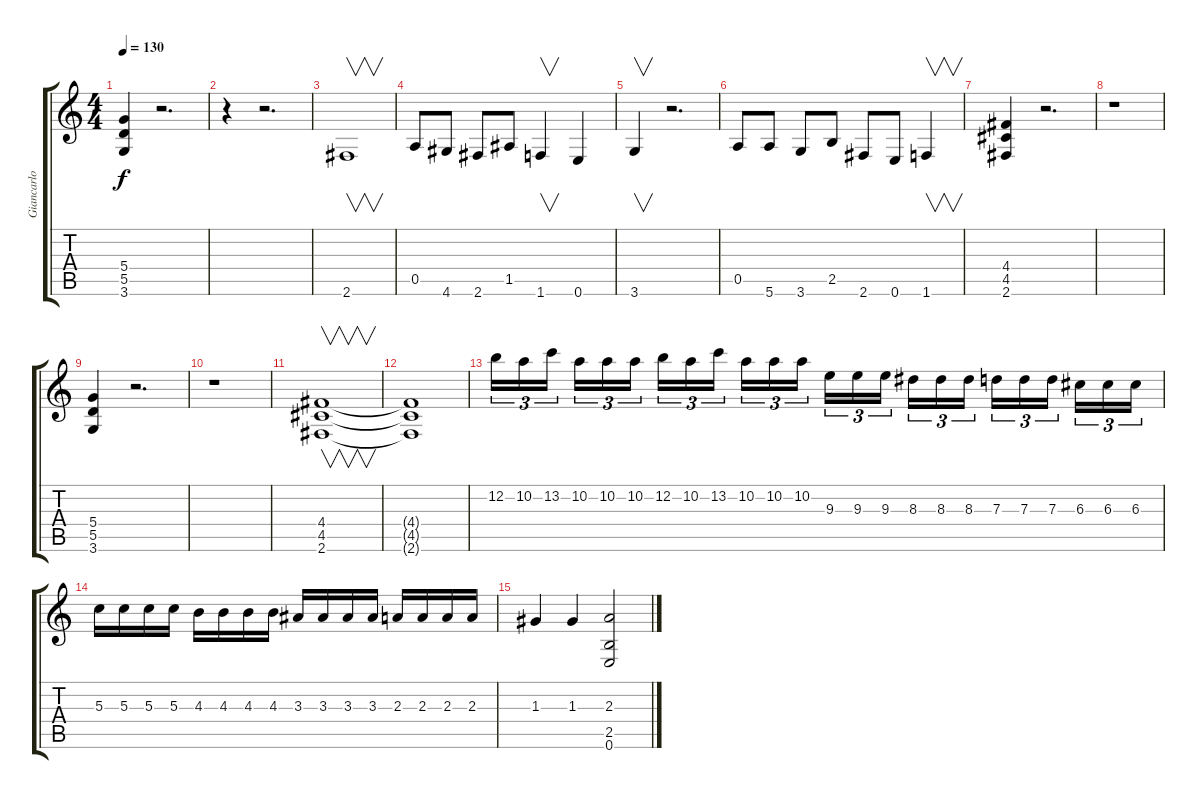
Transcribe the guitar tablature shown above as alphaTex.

\track ("Giancarlo" "Giancarlo") {instrument distortionguitar}
\staff {score tabs}
\tuning (E4 B3 G3 D3 A2 E2) {hide}
\ts (4 4)
\tempo 130
\clef g2
\ks c
(5.4 5.5 3.6).4{dy f} r.2{d} |
r.4 r.2{d} |
2.6.1{v} |
0.5.8 4.6.8 2.6.8 1.5.8 1.6.4{v} 0.6.4 |
3.6.4{v} r.2{d} |
0.5.8 5.6.8 3.6.8 2.5.8 2.6.8 0.6.8 1.6.4{v} |
(4.4 4.5 2.6).4 r.2{d} |
r.1 |
(5.4 5.5 3.6).4 r.2{d} |
r.1 |
(4.4 4.5 2.6).1{v} |
(4.4{t} 4.5{t} 2.6{t}).1 |
12.2.16{tu (3 2)} 10.2.16{tu (3 2)} 13.2.16{tu (3 2)} 10.2.16{tu (3 2)} 10.2.16{tu (3 2)} 10.2.16{tu (3 2)} 12.2.16{tu (3 2)} 10.2.16{tu (3 2)} 13.2.16{tu (3 2)} 10.2.16{tu (3 2)} 10.2.16{tu (3 2)} 10.2.16{tu (3 2)} 9.3.16{tu (3 2)} 9.3.16{tu (3 2)} 9.3.16{tu (3 2)} 8.3.16{tu (3 2)} 8.3.16{tu (3 2)} 8.3.16{tu (3 2)} 7.3.16{tu (3 2)} 7.3.16{tu (3 2)} 7.3.16{tu (3 2)} 6.3.16{tu (3 2)} 6.3.16{tu (3 2)} 6.3.16{tu (3 2)} |
5.3.16 5.3.16 5.3.16 5.3.16 4.3.16 4.3.16 4.3.16 4.3.16 3.3.16 3.3.16 3.3.16 3.3.16 2.3.16 2.3.16 2.3.16 2.3.16 |
1.3.4 1.3.4 (2.3 2.5 0.6).2
